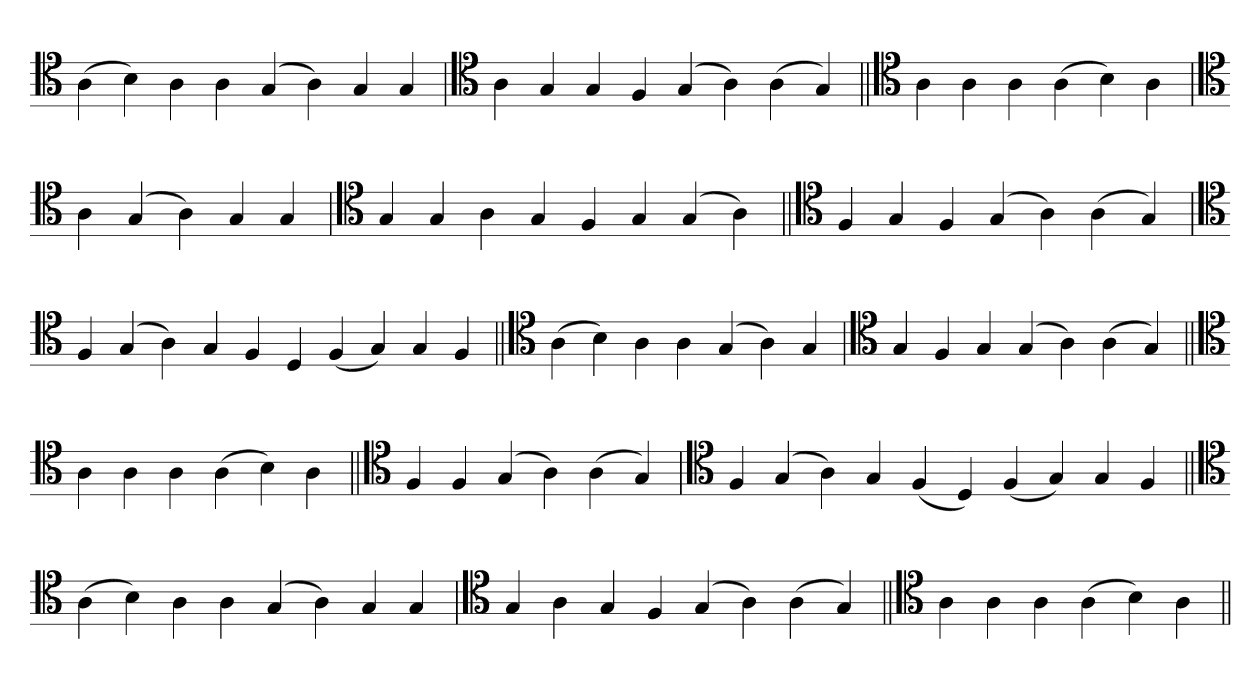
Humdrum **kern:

**kern
*part1
*staff1
*clefC4
=
(4A
4B)
4A
4A
(4G
4A)
4G
4G
=`
*clefC4
4A
4G
4G
4F
(4G
4A)
(4A
4G)
=||
*clefC4
4A
4A
4A
(4A
4B)
4A
=`
*clefC4
4A
(4G
4A)
4G
4G
=`
*clefC4
4G
4G
4A
4G
4F
4G
(4G
4A)
=||
*clefC4
4F
4G
4F
(4G
4A)
(4A
4G)
='
*clefC4
4F
(4G
4A)
4G
4F
4D
(4F
4G)
4G
4F
=||
*clefC4
(4A
4B)
4A
4A
(4G
4A)
4G
=`
*clefC4
4G
4F
4G
(4G
4A)
(4A
4G)
=||
*clefC4
4A
4A
4A
(4A
4B)
4A
=||
*clefC4
4F
4F
(4G
4A)
(4A
4G)
='
*clefC4
4F
(4G
4A)
4G
(4F
4D)
(4F
4G)
4G
4F
=||
*clefC4
(4A
4B)
4A
4A
(4G
4A)
4G
4G
=`
*clefC4
4G
4A
4G
4F
(4G
4A)
(4A
4G)
=||
*clefC4
4A
4A
4A
(4A
4B)
4A
=||
*-
